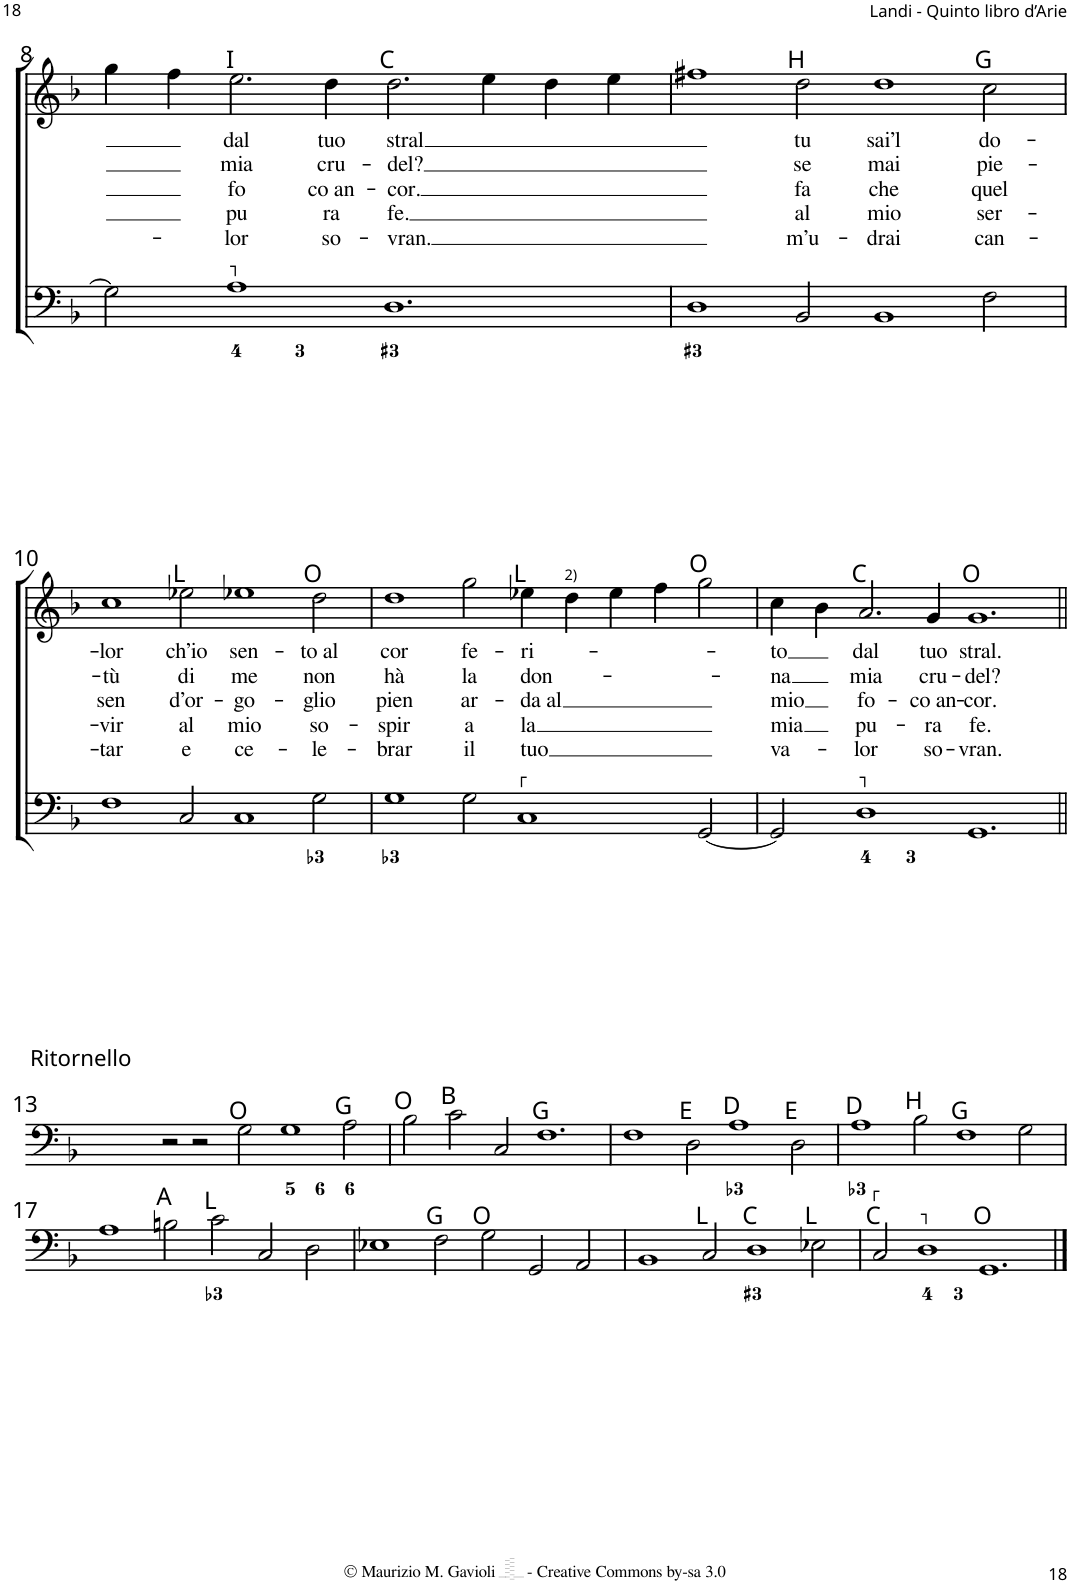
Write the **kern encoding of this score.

**kern	**kern	**text	**text	**text	**text	**text
*part2	*part1	*part1	*part1	*part1	*part1	*part1
*staff2	*staff1	*staff1	*staff1	*staff1	*staff1	*staff1
*I"Viola da gamba	*I"Voice	*	*	*	*	*
!!LO:PB:g=z
*clefF4	*clefG2	*	*	*	*	*
*k[b-]	*k[b-]	*	*	*	*	*
*M3/2	*M3/2	*	*	*	*	*
=8	=8	=8	=8	=8	=8	=8
2G\]	4gg\	.	.	.	.	.
.	4ff\	.	.	.	.	.
!	!LO:TX:a:t=I	!	!	!	!	!
!LO:TX:a:t=┐	!	!	!	!	!	!
!	!	!LO:LY:b	!LO:LY:b	!LO:LY:b	!LO:LY:b	!LO:LY:b
1A	2.ee\	dal	mia	fo	pu	-lor
!	!	!LO:LY:b	!LO:LY:b	!LO:LY:b	!LO:LY:b	!LO:LY:b
.	4dd\	tuo	cru-	-co an-	-ra	so-
!	!LO:TX:a:t=C	!	!	!	!	!
!	!	!LO:LY:b	!LO:LY:b	!LO:LY:b	!LO:LY:b	!LO:LY:b
1.D	2.dd\	stral	-del?	-cor.	fe.	-vran.
.	4ee\	.	.	.	.	.
.	4dd\	.	.	.	.	.
.	4ee\	.	.	.	.	.
=9	=9	=9	=9	=9	=9	=9
1D	1ff#X	.	.	.	.	.
!	!LO:TX:a:t=H	!	!	!	!	!
!	!	!LO:LY:b	!LO:LY:b	!LO:LY:b	!LO:LY:b	!LO:LY:b
2BB-/	2dd\	tu	se	fa	al	m’u-
!	!	!LO:LY:b	!LO:LY:b	!LO:LY:b	!LO:LY:b	!LO:LY:b
1BB-	1dd	sai’l	mai	che	mio	-drai
!	!LO:TX:a:t=G	!	!	!	!	!
!	!	!LO:LY:b	!LO:LY:b	!LO:LY:b	!LO:LY:b	!LO:LY:b
2F\	2cc\	do-	pie-	quel	ser-	can-
!!LO:LB:g=z
=10	=10	=10	=10	=10	=10	=10
!	!	!LO:LY:b	!LO:LY:b	!LO:LY:b	!LO:LY:b	!LO:LY:b
1F	1cc	-lor	-tù	sen	-vir	-tar
!	!LO:TX:a:t=L	!	!	!	!	!
!	!	!LO:LY:b	!LO:LY:b	!LO:LY:b	!LO:LY:b	!LO:LY:b
2C/	2ee-X\	ch’io	di	d’or-	al	e
!	!	!LO:LY:b	!LO:LY:b	!LO:LY:b	!LO:LY:b	!LO:LY:b
1C	1ee-X	sen-	me	-go-	mio	ce-
!	!LO:TX:a:t=O	!	!	!	!	!
!	!	!LO:LY:b	!LO:LY:b	!LO:LY:b	!LO:LY:b	!LO:LY:b
2G\	2dd\	-to al	non	-glio	so-	-le-
=11	=11	=11	=11	=11	=11	=11
!	!	!LO:LY:b	!LO:LY:b	!LO:LY:b	!LO:LY:b	!LO:LY:b
1G	1dd	cor	hà	pien	-spir	-brar
!	!	!LO:LY:b	!LO:LY:b	!LO:LY:b	!LO:LY:b	!LO:LY:b
2G\	2gg\	fe-	la	ar-	a	il
!	!LO:TX:a:t=L	!	!	!	!	!
!LO:TX:a:t=┌	!	!	!	!	!	!
!	!	!LO:LY:b	!LO:LY:b	!LO:LY:b	!LO:LY:b	!LO:LY:b
1C	4ee-X\	-ri-	don-	-da al	la	tuo
!	!LO:TX:a:t=2)	!	!	!	!	!
.	4dd\	.	.	.	.	.
.	4ee-\	.	.	.	.	.
.	4ff\	.	.	.	.	.
!	!LO:TX:a:t=O	!	!	!	!	!
[2GG/	2gg\	.	.	.	.	.
=12	=12	=12	=12	=12	=12	=12
!	!	!LO:LY:b	!LO:LY:b	!LO:LY:b	!LO:LY:b	!LO:LY:b
2GG/]	4cc\	-to	-na	mio	mia	va-
.	4b-\	.	.	.	.	.
!	!LO:TX:a:t=C	!	!	!	!	!
!LO:TX:a:t=┐	!	!	!	!	!	!
!	!	!LO:LY:b	!LO:LY:b	!LO:LY:b	!LO:LY:b	!LO:LY:b
1D	2.a/	dal	mia	fo-	pu-	-lor
!	!	!LO:LY:b	!LO:LY:b	!LO:LY:b	!LO:LY:b	!LO:LY:b
.	4g/	tuo	cru-	-co an-	-ra	so-
!	!LO:TX:a:t=O	!	!	!	!	!
!	!	!LO:LY:b	!LO:LY:b	!LO:LY:b	!LO:LY:b	!LO:LY:b
1.GG	1.g	stral.	-del?	-cor.	fe.	-vran.
!!LO:LB:g=z
=13||	=13||	=13||	=13||	=13||	=13||	=13||
!LO:TX:a:t=Ritornello	!	!	!	!	!	!
2r	1.r	.	.	.	.	.
2r	.	.	.	.	.	.
!LO:TX:a:t=O	!	!	!	!	!	!
2G\	.	.	.	.	.	.
1G	1.ryy	.	.	.	.	.
!LO:TX:a:t=G	!	!	!	!	!	!
2A\	.	.	.	.	.	.
=14	=14	=14	=14	=14	=14	=14
!LO:TX:a:t=O	!	!	!	!	!	!
2B-\	1.r	.	.	.	.	.
!LO:TX:a:t=B	!	!	!	!	!	!
2c\	.	.	.	.	.	.
2C/	.	.	.	.	.	.
!LO:TX:a:t=G	!	!	!	!	!	!
1.F	1.ryy	.	.	.	.	.
=15	=15	=15	=15	=15	=15	=15
1F	1.r	.	.	.	.	.
!LO:TX:a:t=E	!	!	!	!	!	!
2D\	.	.	.	.	.	.
!LO:TX:a:t=D	!	!	!	!	!	!
1A	1.ryy	.	.	.	.	.
!LO:TX:a:t=E	!	!	!	!	!	!
2D\	.	.	.	.	.	.
=16	=16	=16	=16	=16	=16	=16
!LO:TX:a:t=D	!	!	!	!	!	!
1A	1.r	.	.	.	.	.
!LO:TX:a:t=H	!	!	!	!	!	!
2B-\	.	.	.	.	.	.
!LO:TX:a:t=G	!	!	!	!	!	!
1F	1.ryy	.	.	.	.	.
2G\	.	.	.	.	.	.
!!LO:LB:g=z
=17	=17	=17	=17	=17	=17	=17
1A	1.r	.	.	.	.	.
!LO:TX:a:t=A	!	!	!	!	!	!
2Bn\	.	.	.	.	.	.
!LO:TX:a:t=L	!	!	!	!	!	!
2c\	1.ryy	.	.	.	.	.
2C/	.	.	.	.	.	.
2D\	.	.	.	.	.	.
=18	=18	=18	=18	=18	=18	=18
1E-X	1.r	.	.	.	.	.
!LO:TX:a:t=G	!	!	!	!	!	!
2F\	.	.	.	.	.	.
!LO:TX:a:t=O	!	!	!	!	!	!
2G\	1.ryy	.	.	.	.	.
2GG/	.	.	.	.	.	.
2AA/	.	.	.	.	.	.
=19	=19	=19	=19	=19	=19	=19
1BB-	1.r	.	.	.	.	.
!LO:TX:a:t=L	!	!	!	!	!	!
2C/	.	.	.	.	.	.
!LO:TX:a:t=C	!	!	!	!	!	!
1D	1.ryy	.	.	.	.	.
!LO:TX:a:t=L	!	!	!	!	!	!
2E-X\	.	.	.	.	.	.
=20	=20	=20	=20	=20	=20	=20
!LO:TX:a:t=C	!	!	!	!	!	!
!LO:TX:a:t=┌	!	!	!	!	!	!
2C/	1.r	.	.	.	.	.
!LO:TX:a:t=┐	!	!	!	!	!	!
1D	.	.	.	.	.	.
!LO:TX:a:t=O	!	!	!	!	!	!
1.GG	1.ryy	.	.	.	.	.
==	==	==	==	==	==	==
*-	*-	*-	*-	*-	*-	*-
